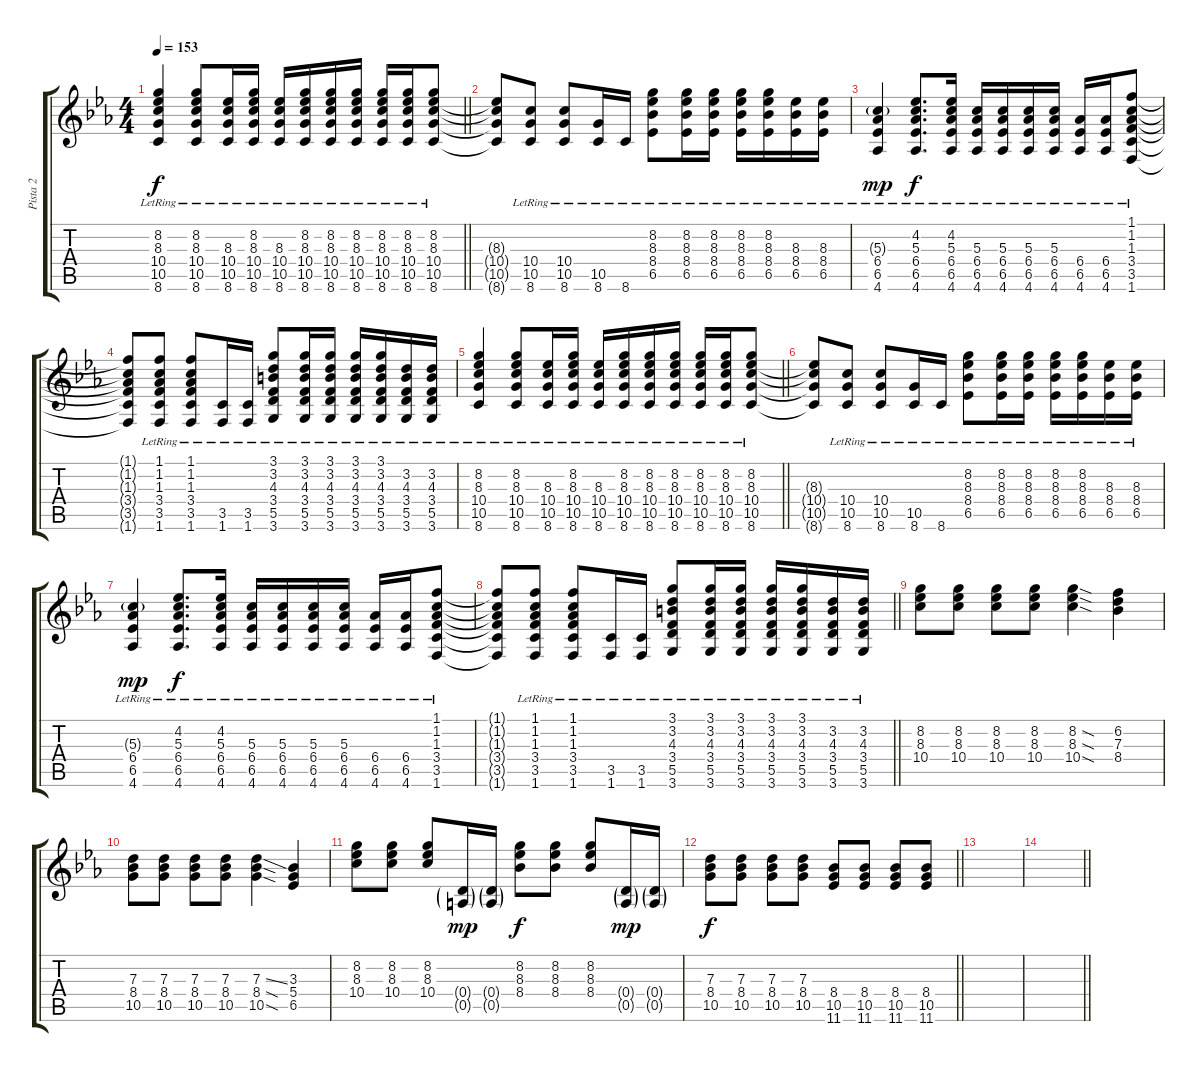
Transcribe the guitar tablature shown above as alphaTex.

\track ("Pista 2" "Pista 2") {instrument overdrivenguitar}
\staff {score tabs}
\tuning (E4 B3 G3 D3 A2 E2) {hide}
\ts (4 4)
\tempo 153
\clef g2
\barLineRight lightlight
\ks eb
(8.2{lr} 8.3{lr} 10.4{lr} 10.5{lr} 8.6{lr}).4{dy f} (8.2{lr} 8.3{lr} 10.4{lr} 10.5{lr} 8.6{lr}).8 (8.3{lr} 10.4{lr} 10.5{lr} 8.6{lr}).16 (8.2{lr} 8.3{lr} 10.4{lr} 10.5{lr} 8.6{lr}).16 (8.3{lr} 10.4{lr} 10.5{lr} 8.6{lr}).16 (8.2{lr} 8.3{lr} 10.4{lr} 10.5{lr} 8.6{lr}).16 (8.2{lr} 8.3{lr} 10.4{lr} 10.5{lr} 8.6{lr}).16 (8.2{lr} 8.3{lr} 10.4{lr} 10.5{lr} 8.6{lr}).16 (8.2{lr} 8.3{lr} 10.4{lr} 10.5{lr} 8.6{lr}).16 (8.2{lr} 8.3{lr} 10.4{lr} 10.5{lr} 8.6{lr}).16 (8.2{lr} 8.3{lr} 10.4{lr} 10.5{lr} 8.6{lr}).8 |
(8.3{t} 10.4{t} 10.5{t} 8.6{t}).8 (10.4{lr} 10.5{lr} 8.6{lr}).8 (10.4{lr} 10.5{lr} 8.6{lr}).8 (10.5{lr} 8.6{lr}).16 8.6{lr}.16 (8.2{lr} 8.3{lr} 8.4{lr} 6.5{lr}).8 (8.2{lr} 8.3{lr} 8.4{lr} 6.5{lr}).16 (8.2{lr} 8.3{lr} 8.4{lr} 6.5{lr}).16 (8.2{lr} 8.3{lr} 8.4{lr} 6.5{lr}).16 (8.2{lr} 8.3{lr} 8.4{lr} 6.5{lr}).16 (8.3{lr} 8.4{lr} 6.5{lr}).16 (8.3{lr} 8.4{lr} 6.5{lr}).16 |
(5.3{g lr} 6.4{lr} 6.5{lr} 4.6{lr}).4{dy mp} (4.2{lr} 5.3{lr} 6.4{lr} 6.5{lr} 4.6{lr}).8{d dy f} (4.2{lr} 5.3{lr} 6.4{lr} 6.5{lr} 4.6{lr}).16 (5.3{lr} 6.4{lr} 6.5{lr} 4.6{lr}).16 (5.3{lr} 6.4{lr} 6.5{lr} 4.6{lr}).16 (5.3{lr} 6.4{lr} 6.5{lr} 4.6{lr}).16 (5.3{lr} 6.4{lr} 6.5{lr} 4.6{lr}).16 (6.4{lr} 6.5{lr} 4.6{lr}).16 (6.4{lr} 6.5{lr} 4.6{lr}).16 (1.1{lr} 1.2{lr} 1.3{lr} 3.4{lr} 3.5{lr} 1.6{lr}).8 |
(1.1{t} 1.2{t} 1.3{t} 3.4{t} 3.5{t} 1.6{t}).8 (1.1{lr} 1.2{lr} 1.3{lr} 3.4{lr} 3.5{lr} 1.6{lr}).8 (1.1{lr} 1.2{lr} 1.3{lr} 3.4{lr} 3.5{lr} 1.6{lr}).8 (3.5{lr} 1.6{lr}).16 (3.5{lr} 1.6{lr}).16 (3.1{lr} 3.2{lr} 4.3{lr} 3.4{lr} 5.5{lr} 3.6{lr}).8 (3.1{lr} 3.2{lr} 4.3{lr} 3.4{lr} 5.5{lr} 3.6{lr}).16 (3.1{lr} 3.2{lr} 4.3{lr} 3.4{lr} 5.5{lr} 3.6{lr}).16 (3.1{lr} 3.2{lr} 4.3{lr} 3.4{lr} 5.5{lr} 3.6{lr}).16 (3.1{lr} 3.2{lr} 4.3{lr} 3.4{lr} 5.5{lr} 3.6{lr}).16 (3.2{lr} 4.3{lr} 3.4{lr} 5.5{lr} 3.6{lr}).16 (3.2{lr} 4.3{lr} 3.4{lr} 5.5{lr} 3.6{lr}).16 |
\barLineRight lightlight
(8.2{lr} 8.3{lr} 10.4{lr} 10.5{lr} 8.6{lr}).4 (8.2{lr} 8.3{lr} 10.4{lr} 10.5{lr} 8.6{lr}).8 (8.3{lr} 10.4{lr} 10.5{lr} 8.6{lr}).16 (8.2{lr} 8.3{lr} 10.4{lr} 10.5{lr} 8.6{lr}).16 (8.3{lr} 10.4{lr} 10.5{lr} 8.6{lr}).16 (8.2{lr} 8.3{lr} 10.4{lr} 10.5{lr} 8.6{lr}).16 (8.2{lr} 8.3{lr} 10.4{lr} 10.5{lr} 8.6{lr}).16 (8.2{lr} 8.3{lr} 10.4{lr} 10.5{lr} 8.6{lr}).16 (8.2{lr} 8.3{lr} 10.4{lr} 10.5{lr} 8.6{lr}).16 (8.2{lr} 8.3{lr} 10.4{lr} 10.5{lr} 8.6{lr}).16 (8.2{lr} 8.3{lr} 10.4{lr} 10.5{lr} 8.6{lr}).8 |
(8.3{t} 10.4{t} 10.5{t} 8.6{t}).8 (10.4{lr} 10.5{lr} 8.6{lr}).8 (10.4{lr} 10.5{lr} 8.6{lr}).8 (10.5{lr} 8.6{lr}).16 8.6{lr}.16 (8.2{lr} 8.3{lr} 8.4{lr} 6.5{lr}).8 (8.2{lr} 8.3{lr} 8.4{lr} 6.5{lr}).16 (8.2{lr} 8.3{lr} 8.4{lr} 6.5{lr}).16 (8.2{lr} 8.3{lr} 8.4{lr} 6.5{lr}).16 (8.2{lr} 8.3{lr} 8.4{lr} 6.5{lr}).16 (8.3{lr} 8.4{lr} 6.5{lr}).16 (8.3{lr} 8.4{lr} 6.5{lr}).16 |
(5.3{g lr} 6.4{lr} 6.5{lr} 4.6{lr}).4{dy mp} (4.2{lr} 5.3{lr} 6.4{lr} 6.5{lr} 4.6{lr}).8{d dy f} (4.2{lr} 5.3{lr} 6.4{lr} 6.5{lr} 4.6{lr}).16 (5.3{lr} 6.4{lr} 6.5{lr} 4.6{lr}).16 (5.3{lr} 6.4{lr} 6.5{lr} 4.6{lr}).16 (5.3{lr} 6.4{lr} 6.5{lr} 4.6{lr}).16 (5.3{lr} 6.4{lr} 6.5{lr} 4.6{lr}).16 (6.4{lr} 6.5{lr} 4.6{lr}).16 (6.4{lr} 6.5{lr} 4.6{lr}).16 (1.1{lr} 1.2{lr} 1.3{lr} 3.4{lr} 3.5{lr} 1.6{lr}).8 |
\barLineRight lightlight
(1.1{t} 1.2{t} 1.3{t} 3.4{t} 3.5{t} 1.6{t}).8 (1.1{lr} 1.2{lr} 1.3{lr} 3.4{lr} 3.5{lr} 1.6{lr}).8 (1.1{lr} 1.2{lr} 1.3{lr} 3.4{lr} 3.5{lr} 1.6{lr}).8 (3.5{lr} 1.6{lr}).16 (3.5{lr} 1.6{lr}).16 (3.1{lr} 3.2{lr} 4.3{lr} 3.4{lr} 5.5{lr} 3.6{lr}).8 (3.1{lr} 3.2{lr} 4.3{lr} 3.4{lr} 5.5{lr} 3.6{lr}).16 (3.1{lr} 3.2{lr} 4.3{lr} 3.4{lr} 5.5{lr} 3.6{lr}).16 (3.1{lr} 3.2{lr} 4.3{lr} 3.4{lr} 5.5{lr} 3.6{lr}).16 (3.1{lr} 3.2{lr} 4.3{lr} 3.4{lr} 5.5{lr} 3.6{lr}).16 (3.2{lr} 4.3{lr} 3.4{lr} 5.5{lr} 3.6{lr}).16 (3.2{lr} 4.3{lr} 3.4{lr} 5.5{lr} 3.6{lr}).16 |
(8.2 8.3 10.4).8 (8.2 8.3 10.4).8 (8.2 8.3 10.4).8 (8.2 8.3 10.4).8 (8.2{sod} 8.3{sod} 10.4{sod}).4 (6.2 7.3 8.4).4 |
(7.3 8.4 10.5).8 (7.3 8.4 10.5).8 (7.3 8.4 10.5).8 (7.3 8.4 10.5).8 (7.3{ss} 8.4{sod} 10.5{sod}).4 (3.3 5.4 6.5).4 |
(8.2 8.3 10.4).8 (8.2 8.3 10.4).8 (8.2 8.3 10.4).8 (0.4{g} 0.5{g}).16{dy mp} (0.4{g} 0.5{g}).16 (8.2 8.3 8.4).8{dy f} (8.2 8.3 8.4).8 (8.2 8.3 8.4).8 (0.4{g} 0.5{g}).16{dy mp} (0.4{g} 0.5{g}).16 |
\barLineRight lightlight
(7.3 8.4 10.5).8{dy f} (7.3 8.4 10.5).8 (7.3 8.4 10.5).8 (7.3 8.4 10.5).8 (8.4 10.5 11.6).8 (8.4 10.5 11.6).8 (8.4 10.5 11.6).8 (8.4 10.5 11.6).8 |
|
\barLineRight lightlight
